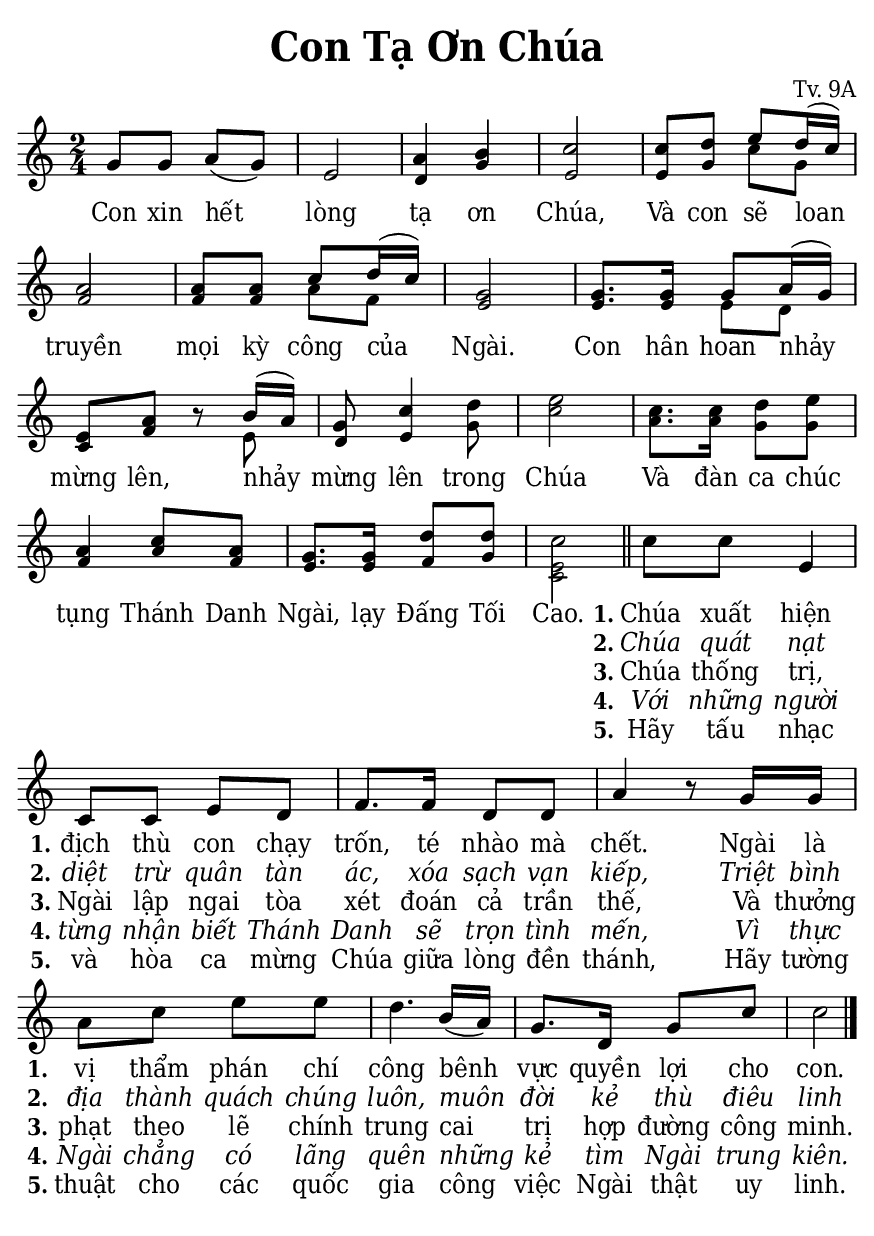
% Cài đặt chung\
\version "2.22.1"
\include "english.ly"

\header {
  title = \markup { \fontsize #1 "Con Tạ Ơn Chúa" }
  composer = "Tv. 9A"
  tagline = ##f
}

% Nhạc phiên khúc
nhacPhienKhucSop = \relative c'' {
  %<> \tweak extra-offset #'(-6.5 . -2.5) _\markup { \bold "ĐK:" }
  g8 g a (g) |
  e2 |
  a4 b |
  c2 |
  c8 d e d16 (c) |
  a2 |
  a8 a c d16 (c) |
  g2 |
  g8. g16 g8 a16 (g) |
  e8 a r b16 (a) |
  g8 c4 d8 |
  e2 |
  c8. c16 d8 e |
  a,4 c8 a |
  g8. g16 d'8 d |
  \once \stemDown c2 \bar "||"
  
  c8 c e,4 |
  c8 c e d |
  f8. f16 d8 d |
  a'4 r8 g16 g |
  a8 c e e |
  d4. b16 (a) |
  g8. d16 g8 c |
  c2 \bar "|."
}

nhacPhienKhucAlto = \relative c'' {
  g8 g a (g) |
  e2 |
  d4 g |
  e2 |
  e8 g c [g] |
  f2 |
  f8 f a [f] |
  e2 |
  e8. e16 e8 [d] |
  c f r e |
  d e4 g8 |
  c2 |
  a8. a16 g8 g |
  f4 a8 f |
  e8. e16 f8 g |
  <e c>2
}

% Lời phiên khúc
loiPhienKhucSop = \lyrics {
  %\set stanza = "ĐK:"
  Con xin hết lòng tạ ơn Chúa,
  Và con sẽ loan truyền mọi kỳ công của Ngài.
  Con hân hoan nhảy mừng lên,
  nhảy mừng lên trong Chúa
  Và đàn ca chúc tụng Thánh Danh Ngài,
  lạy Đấng Tối Cao.
  <<
    {
      \set stanza = "1."
      Chúa xuất hiện địch thù con chạy trốn,
      té nhào mà chết.
      Ngài là vị thẩm phán chí công
      bênh vực quyền lợi cho con.
    }
    \new Lyrics {
	    \set associatedVoice = "beSop"
	    \set stanza = "2."
      \override Lyrics.LyricText.font-shape = #'italic
	    Chúa quát nạt diệt trừ quân tàn ác,
	    xóa sạch vạn kiếp,
	    Triệt bình địa thành quách chúng luôn,
	    muôn đời kẻ thù điêu linh
    }
    \new Lyrics {
	    \set associatedVoice = "beSop"
	    \set stanza = "3."
	    Chúa thống trị, Ngài lập ngai tòa xét đoán cả trần thế,
	    Và thưởng phạt theo lẽ chính trung
	    cai trị hợp đường công minh.
    }
    \new Lyrics {
	    \set associatedVoice = "beSop"
	    \set stanza = "4."
      \override Lyrics.LyricText.font-shape = #'italic
	    Với những người từng nhận biết Thánh Danh sẽ trọn tình mến,
	    Vì thực Ngài chẳng có lãng quên
	    những kẻ tìm Ngài trung kiên.
    }
    \new Lyrics {
	    \set associatedVoice = "beSop"
	    \set stanza = "5."
	    Hãy tấu nhạc và hòa ca mừng Chúa giữa lòng đền thánh,
	    Hãy tường thuật cho các quốc gia
	    công việc Ngài thật uy linh.
    }
  >>
}

% Dàn trang
\paper {
  #(set-paper-size "a5")
  top-margin = 3\mm
  bottom-margin = 3\mm
  left-margin = 3\mm
  right-margin = 3\mm
  indent = #0
  #(define fonts
	 (make-pango-font-tree "Deja Vu Serif Condensed"
	 		       "Deja Vu Serif Condensed"
			       "Deja Vu Serif Condensed"
			       (/ 20 20)))
  print-page-number = ##f
  page-count = #1
}

TongNhip = {
  \key c \major \time 2/4
  \set Timing.beamExceptions = #'()
  \set Timing.baseMoment = #(ly:make-moment 1/4)
}

% mã nguồn cho những chức năng chưa hỗ trợ trong phiên bản lilypond hiện tại
% cung cấp bởi cộng đồng lilypond khi gửi email đến lilypond-user@gnu.org
% Đổi kích thước nốt cho bè phụ
notBePhu =
#(define-music-function (font-size music) (number? ly:music?)
   (for-some-music
     (lambda (m)
       (if (music-is-of-type? m 'rhythmic-event)
           (begin
             (set! (ly:music-property m 'tweaks)
                   (cons `(font-size . ,font-size)
                         (ly:music-property m 'tweaks)))
             #t)
           #f))
     music)
   music)

% in số phiên khúc trên mỗi dòng
#(define (add-grob-definition grob-name grob-entry)
    (set! all-grob-descriptions
          (cons ((@@ (lily) completize-grob-entry)
                 (cons grob-name grob-entry))
                all-grob-descriptions)))

#(add-grob-definition
   'StanzaNumberSpanner
   `((direction . ,LEFT)
     (font-series . bold)
     (padding . 0.5)
     (side-axis . ,X)
     (stencil . ,ly:text-interface::print)
     (X-offset . ,ly:side-position-interface::x-aligned-side)
     (Y-extent . ,grob::always-Y-extent-from-stencil)
     (meta . ((class . Spanner)
              (interfaces . (font-interface
                             side-position-interface
                             stanza-number-interface
                             text-interface))))))

\layout {
   \context {
     \Global
     \grobdescriptions #all-grob-descriptions
   }
   \context {
     \Score
     \remove Stanza_number_align_engraver
     \consists
       #(lambda (context)
          (let ((texts '())
                (syllables '()))
            (make-engraver
             (acknowledgers
              ((stanza-number-interface engraver grob source-engraver)
                 (set! texts (cons grob texts)))
              ((lyric-syllable-interface engraver grob source-engraver)
                 (set! syllables (cons grob syllables))))
             ((stop-translation-timestep engraver)
                (for-each
                 (lambda (text)
                   (for-each
                    (lambda (syllable)
                      (ly:pointer-group-interface::add-grob text
'side-support-elements syllable))
                    syllables))
                 texts)
                (set! syllables '())))))
   }
   \context {
     \Lyrics
     \remove Stanza_number_engraver
     \consists
       #(lambda (context)
          (let ((text #f)
                (last-stanza #f))
            (make-engraver
             ((process-music engraver)
                (let ((stanza (ly:context-property context 'stanza #f)))
                  (if (and stanza (not (equal? stanza last-stanza)))
                      (let ((column (ly:context-property context
'currentCommandColumn)))
                        (set! last-stanza stanza)
                        (if text
                            (ly:spanner-set-bound! text RIGHT column))

                        (set! text (ly:engraver-make-grob engraver
'StanzaNumberSpanner '()))
                        (ly:grob-set-property! text 'text stanza)
                        (ly:spanner-set-bound! text LEFT column)))))
             ((finalize engraver)
                (if text
                    (let ((column (ly:context-property context
'currentCommandColumn)))
                      (ly:spanner-set-bound! text RIGHT column)))))))
     \override StanzaNumberSpanner.horizon-padding = 10000
   }
}
% kết thúc mã nguồn

\score {
  \new ChoirStaff <<
    \new Staff \with {
        \consists "Merge_rests_engraver"
        printPartCombineTexts = ##f
      }
      <<
      \new Voice \TongNhip \partCombine 
        \nhacPhienKhucSop
        \notBePhu -1 { \nhacPhienKhucAlto }
      \new NullVoice = beSop \nhacPhienKhucSop
      \new Lyrics \lyricsto beSop \loiPhienKhucSop
      >>
  >>
  \layout {
    \override Lyrics.LyricSpace.minimum-distance = #1
    \override Score.BarNumber.break-visibility = ##(#f #f #f)
    \override Score.SpacingSpanner.uniform-stretching = ##t
  } 
}
